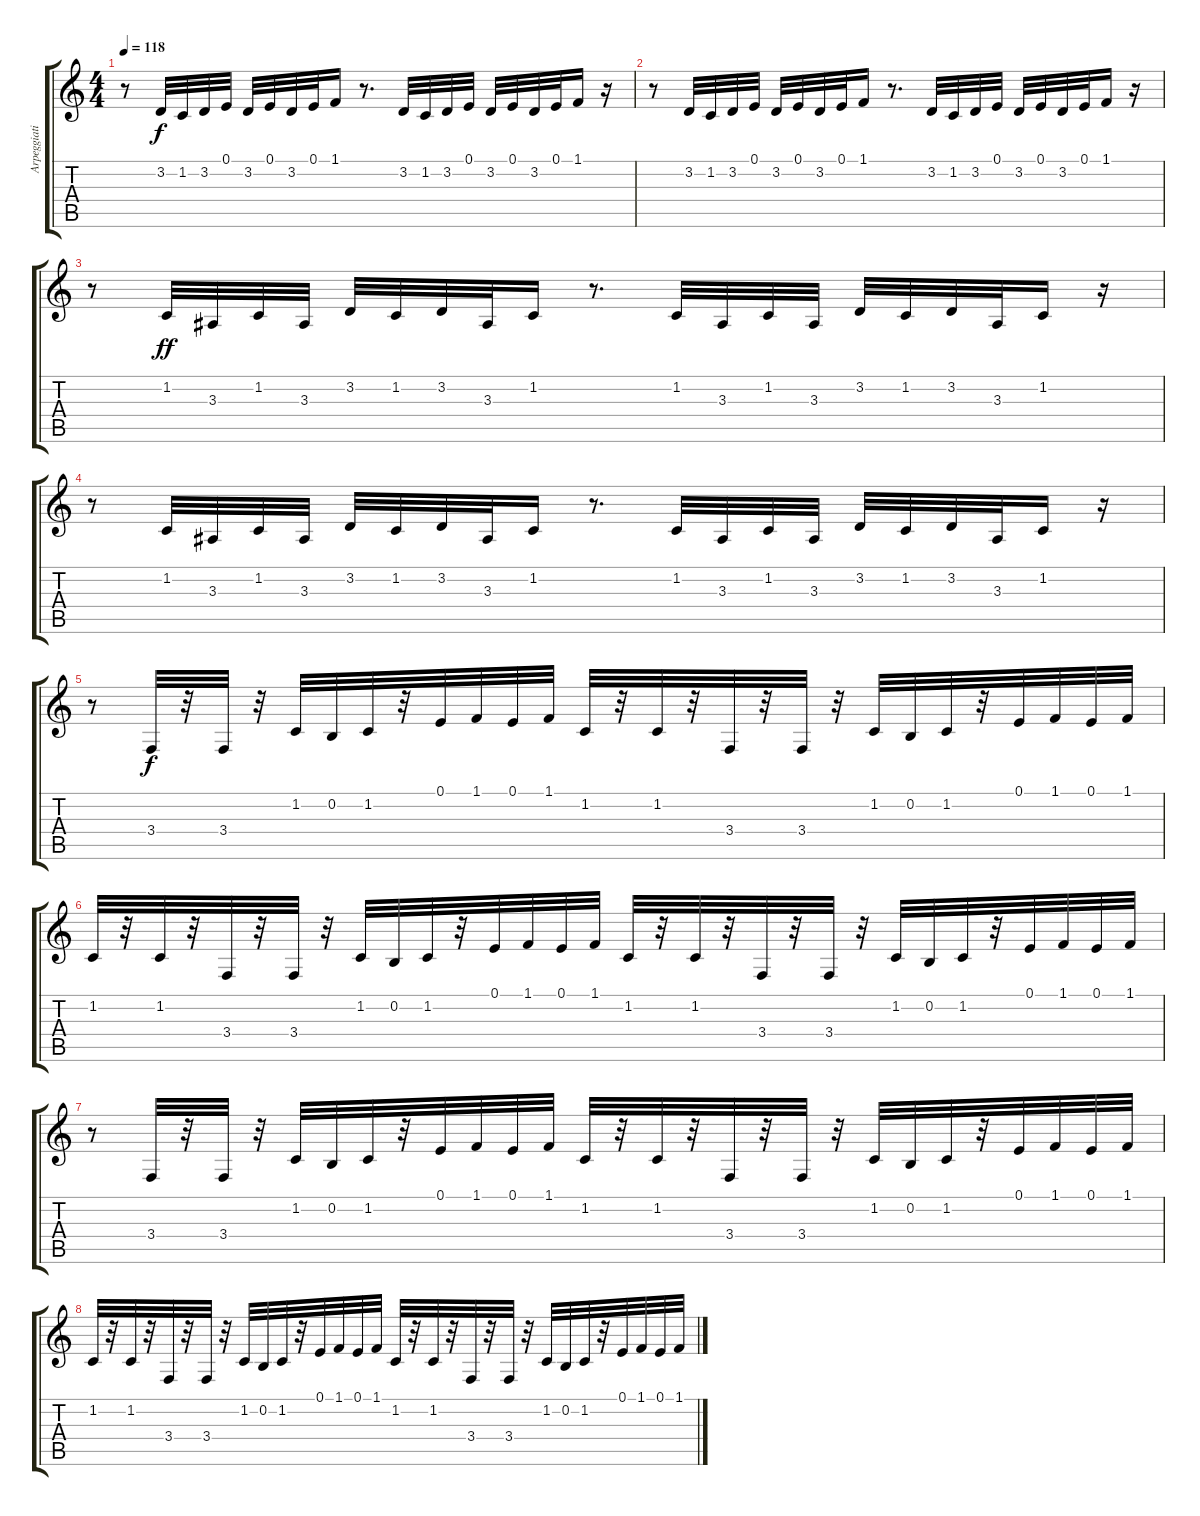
\track ("Arpeggiation" "Arpeggiati") {instrument flute}
\staff {score tabs}
\tuning (E4 B3 G3 D3 A2 E2) {hide}
\ts (4 4)
\tempo 118
\clef g2
\ks c
r.8{dy f} 3.2.32 1.2.32 3.2.32 0.1.32 3.2.32 0.1.32 3.2.32 0.1.32 1.1.16 r.8{d} 3.2.32 1.2.32 3.2.32 0.1.32 3.2.32 0.1.32 3.2.32 0.1.32 1.1.16 r.16 |
r.8 3.2.32 1.2.32 3.2.32 0.1.32 3.2.32 0.1.32 3.2.32 0.1.32 1.1.16 r.8{d} 3.2.32 1.2.32 3.2.32 0.1.32 3.2.32 0.1.32 3.2.32 0.1.32 1.1.16 r.16 |
r.8 1.2.32{dy ff} 3.3.32 1.2.32 3.3.32 3.2.32 1.2.32 3.2.32 3.3.32 1.2.16 r.8{d} 1.2.32 3.3.32 1.2.32 3.3.32 3.2.32 1.2.32 3.2.32 3.3.32 1.2.16 r.16 |
r.8 1.2.32 3.3.32 1.2.32 3.3.32 3.2.32 1.2.32 3.2.32 3.3.32 1.2.16 r.8{d} 1.2.32 3.3.32 1.2.32 3.3.32 3.2.32 1.2.32 3.2.32 3.3.32 1.2.16 r.16 |
r.8 3.4.32{dy f} r.32 3.4.32 r.32 1.2.32 0.2.32 1.2.32 r.32 0.1.32 1.1.32 0.1.32 1.1.32 1.2.32 r.32 1.2.32 r.32 3.4.32 r.32 3.4.32 r.32 1.2.32 0.2.32 1.2.32 r.32 0.1.32 1.1.32 0.1.32 1.1.32 |
1.2.32 r.32 1.2.32 r.32 3.4.32 r.32 3.4.32 r.32 1.2.32 0.2.32 1.2.32 r.32 0.1.32 1.1.32 0.1.32 1.1.32 1.2.32 r.32 1.2.32 r.32 3.4.32 r.32 3.4.32 r.32 1.2.32 0.2.32 1.2.32 r.32 0.1.32 1.1.32 0.1.32 1.1.32 |
r.8 3.4.32 r.32 3.4.32 r.32 1.2.32 0.2.32 1.2.32 r.32 0.1.32 1.1.32 0.1.32 1.1.32 1.2.32 r.32 1.2.32 r.32 3.4.32 r.32 3.4.32 r.32 1.2.32 0.2.32 1.2.32 r.32 0.1.32 1.1.32 0.1.32 1.1.32 |
1.2.32 r.32 1.2.32 r.32 3.4.32 r.32 3.4.32 r.32 1.2.32 0.2.32 1.2.32 r.32 0.1.32 1.1.32 0.1.32 1.1.32 1.2.32 r.32 1.2.32 r.32 3.4.32 r.32 3.4.32 r.32 1.2.32 0.2.32 1.2.32 r.32 0.1.32 1.1.32 0.1.32 1.1.32
